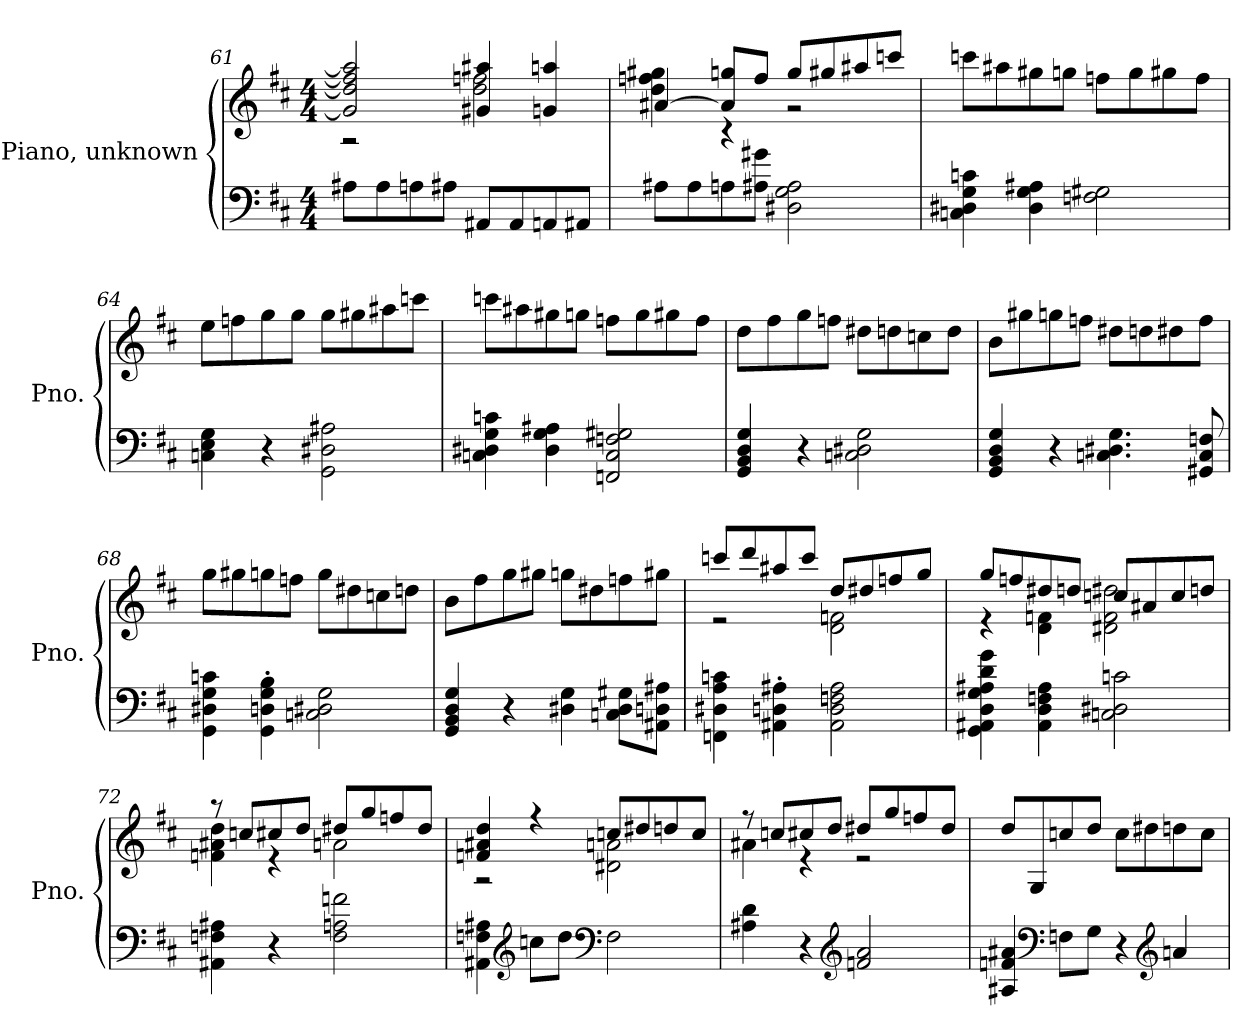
**kern	**kern
*part1	*part1
*staff2	*staff1
*I"Piano, unknown	*
*I'Pno.	*
*clefF4	*clefG2
*k[f#c#]	*k[f#c#]
*M4/4	*M4/4
=61	=61
*	*^
8A#X\L	2g#/] 2dd/] 2ff/] 2aa#/]	2r
8A#\	.	.
8An\	.	.
8A#X\J	.	.
8AA#X/L	4g#X/ 4aa#X/	2dd\ 2ffn\
8AA#/	.	.
8AAn/	4gn/ 4aan/	.
8AA#X/J	.	.
!!LO:LB:g=z	!!
=62	=62	=62
8A#X\L	[4a#X/	4dd\ 4ffn\ 4gg#X\
8A#\	.	.
8An\	8a#/] 8ggn/L	4r
8A#X\ 8g#X\J	8ff/J	.
2D#X\ 2G\ 2A#\	8gg/L	2r
.	8gg#X/	.
.	8aa#X/	.
.	8cccn/J	.
*	*v	*v
=63	=63
4Cn\ 4D#X\ 4G\ 4cn\	8cccn\L
.	8aa#X\
4D#\ 4G\ 4A#X\	8gg#X\
.	8ggn\J
2Fn\ 2G#X\	8ffn\L
.	8gg\
.	8gg#X\
.	8ff\J
=64	=64
4Cn\ 4E\ 4G\	8ee\L
.	8ffn\
4r	8gg\
.	8gg\J
2GG\ 2D#X\ 2A#X\	8gg\L
.	8gg#X\
.	8aa#X\
.	8cccn\J
!!LO:LB:g=z
=65	=65
4Cn\ 4D#X\ 4G\ 4cn\	8cccn\L
.	8aa#X\
4D#\ 4G\ 4A#X\	8gg#X\
.	8ggn\J
2FFn/ 2C/ 2Fn/ 2G#X/	8ffn\L
.	8gg\
.	8gg#X\
.	8ff\J
=66	=66
4GG/ 4BB/ 4D/ 4G/	8dd\L
.	8ff#\
4r	8gg\
.	8ffn\J
2Cn\ 2D#X\ 2G\	8dd#X\L
.	8ddn\
.	8ccn\
.	8dd\J
=67	=67
4GG/ 4BB/ 4D/ 4G/	8b\L
.	8gg#X\
4r	8ggn\
.	8ffn\J
4.Cn\ 4.D#X\ 4.G\	8dd#X\L
.	8ddn\
.	8dd#X\
8GG#X/ 8C/ 8Fn/	8ff\J
!!LO:LB:g=z
=68	=68
4GG\ 4D#X\ 4G\ 4cn\	8gg\L
.	8gg#X\
4GG\' 4Dn\' 4G\' 4B\'	8ggn\
.	8ffn\J
2Cn\ 2D#X\ 2G\	8gg\L
.	8dd#X\
.	8ccn\
.	8ddn\J
=69	=69
4GG/ 4BB/ 4D/ 4G/	8b\L
.	8ff#\
4r	8gg\
.	8gg#X\J
4D#X\ 4G\	8ggn\L
.	8dd#X\
8Cn\ 8D#\ 8G#X\L	8ffn\
8AA#X\ 8Dn\ 8A#X\J	8gg#X\J
=70	=70
*	*^
4FFn\ 4D#X\ 4A\ 4cn\	8cccn/L	2r
.	8ddd/	.
4AA#X\' 4Dn\' 4A#X\'	8aa#X/	.
.	8ccc/J	.
2AA#\ 2D\ 2Fn\ 2A#\	8dd/L	2d\ 2fn\
.	8dd#X/	.
.	8ffn/	.
.	8gg/J	.
!!LO:PB:g=z	!!
=71	=71	=71
4GG\ 4AA#X\ 4D\ 4G\ 4A#X\ 4d\ 4g\	8gg/L	4r
.	8ffn/	.
4AA#\ 4D\ 4Fn\ 4A#\	8dd#X/	4d\ 4fn\
.	8ddn/J	.
2Cn\ 2D#X\ 2cn\	8ccn/L	2d#X\ 2f\ 2dd#X\
.	8a#X/	.
.	8cc/	.
.	8ddn/J	.
=72	=72	=72
4AA#X\ 4Fn\ 4A#X\	8r	4fn\ 4a#X\ 4dd\
.	8ccn/L	.
4r	8cc#X/	4r
.	8dd/J	.
2F\ 2An\ 2fn\	8dd#X/L	2an\
.	8gg/	.
.	8ffn/	.
.	8dd#/J	.
=73	=73	=73
4AA#X\ 4Fn\ 4A#X\	4fn/ 4a#X/ 4dd/	2r
*clefG2	*	*
8ccn\L	4r	.
8dd\J	.	.
*clefF4	*	*
2F\	8ccn/L	2d#X\ 2an\
.	8dd#X/	.
.	8ddn/	.
.	8cc/J	.
!!LO:LB:g=z	!!
=74	=74	=74
4A#X\ 4d\	8r	4a#X\
.	8ccn/L	.
4r	8cc#X/	4r
.	8dd/J	.
*clefG2	*	*
2fn/ 2a/	8dd#X/L	2r
.	8gg/	.
.	8ffn/	.
.	8dd#/J	.
*	*v	*v
=75	=75
4A#X/ 4fn/ 4a#X/	8dd/L
.	8G/
*clefF4	*
8Fn\L	8ccn/
8G\J	8dd/J
4r	8cc\L
.	8dd#X\
*clefG2	*
4an/	8ddn\
.	8cc\J
=	=
*-	*-
